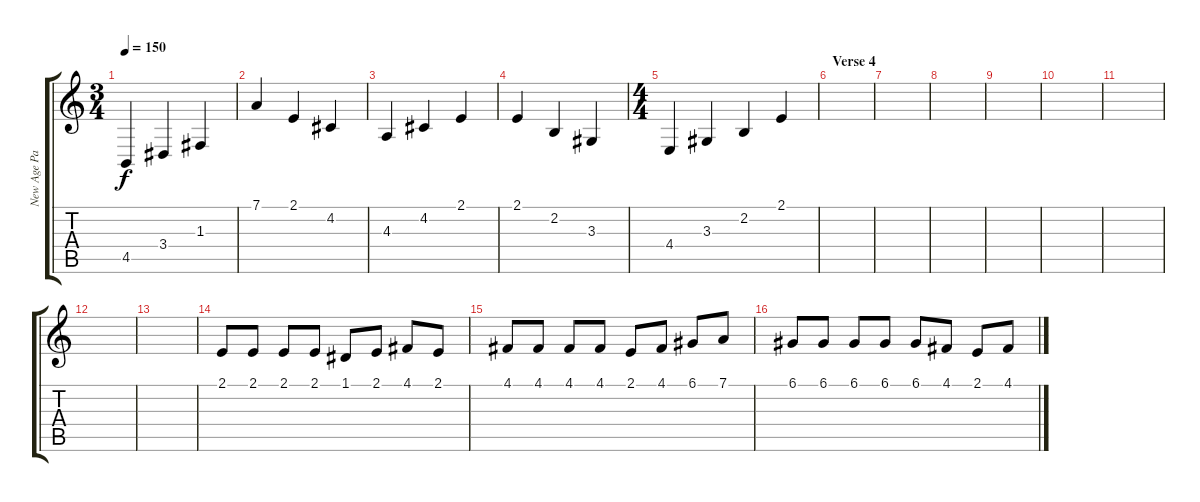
\track ("New Age Pad" "New Age Pa") {instrument pad1newage}
\staff {score tabs}
\tuning (D4 A3 F3 C3 G2 D2) {hide}
\ts (3 4)
\tempo 150
\clef g2
\ks c
4.5.4{dy f} 3.4.4 1.3.4 |
7.1.4 2.1.4 4.2.4 |
4.3.4 4.2.4 2.1.4 |
2.1.4 2.2.4 3.3.4 |
\ts (4 4)
4.4.4 3.3.4 2.2.4 2.1.4 |
\section ("" "Verse 4")
|
|
|
|
|
|
|
|
2.1.8 2.1.8 2.1.8 2.1.8 1.1.8 2.1.8 4.1.8 2.1.8 |
4.1.8 4.1.8 4.1.8 4.1.8 2.1.8 4.1.8 6.1.8 7.1.8 |
6.1.8 6.1.8 6.1.8 6.1.8 6.1.8 4.1.8 2.1.8 4.1.8
